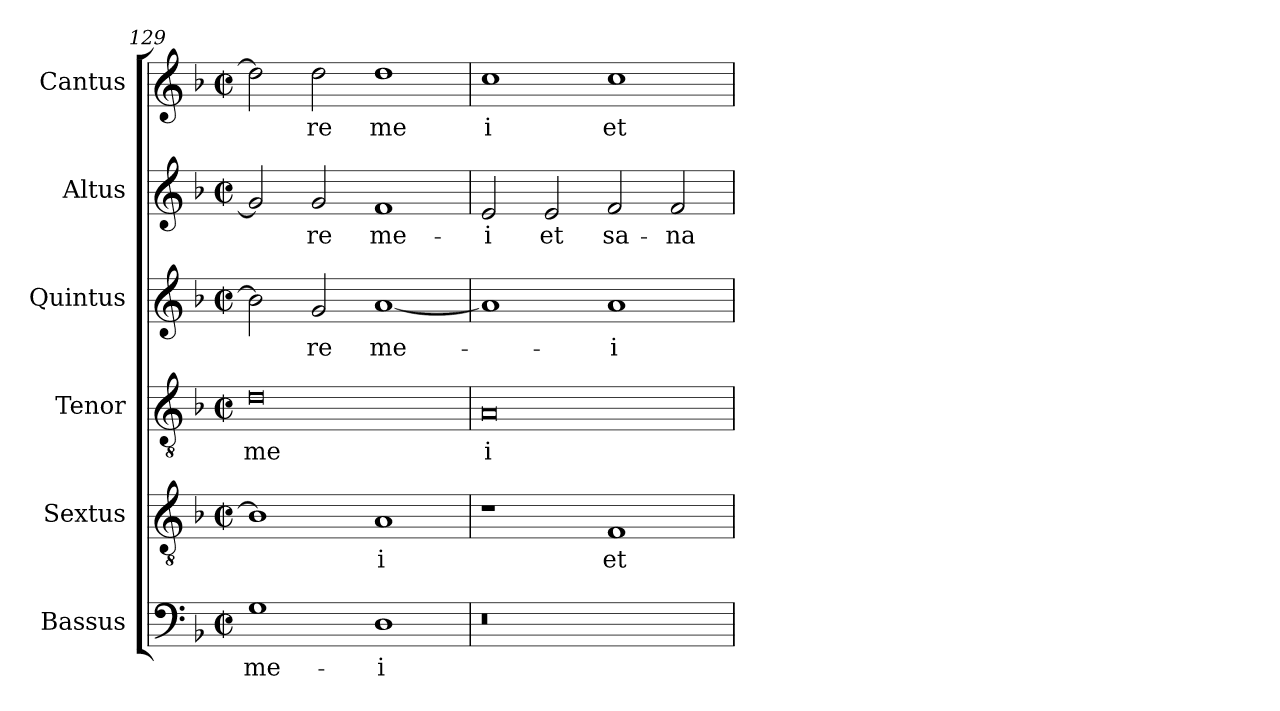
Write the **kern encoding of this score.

**kern	**text	**kern	**text	**kern	**text	**kern	**text	**kern	**text	**kern	**text
*part6	*part6	*part5	*part5	*part4	*part4	*part3	*part3	*part2	*part2	*part1	*part1
*staff6	*staff6	*staff5	*staff5	*staff4	*staff4	*staff3	*staff3	*staff2	*staff2	*staff1	*staff1
*I"Bassus	*	*I"Sextus	*	*I"Tenor	*	*I"Quintus	*	*I"Altus	*	*I"Cantus	*
*clefF4	*	*clefGv2	*	*clefGv2	*	*clefG2	*	*clefG2	*	*clefG2	*
*k[b-]	*	*k[b-]	*	*k[b-]	*	*k[b-]	*	*k[b-]	*	*k[b-]	*
*F:	*	*F:	*	*F:	*	*F:	*	*F:	*	*F:	*
*M2/2	*	*M2/2	*	*M2/2	*	*M2/2	*	*M2/2	*	*M2/2	*
*met(c|)	*	*met(c|)	*	*met(c|)	*	*met(c|)	*	*met(c|)	*	*met(c|)	*
=129	=129	=129	=129	=129	=129	=129	=129	=129	=129	=129	=129
!	!LO:LY:b:cj	!	!	!	!LO:LY:b:cj	!	!	!	!	!	!
1G	me-	1B-]	.	0d	me	2b-\]	.	2g/]	.	2dd\]	.
!	!	!	!	!	!	!	!LO:LY:b:cj	!	!LO:LY:b:cj	!	!LO:LY:b:cj
.	.	.	.	.	.	2g/	-re	2g/	-re	2dd\	re
!	!LO:LY:b:cj	!	!LO:LY:b:cj	!	!	!	!LO:LY:b:cj	!	!LO:LY:b:cj	!	!LO:LY:b:cj
1D	-i	1A	-i	.	.	[<1a	me-	1f	me-	1dd	me
=130	=130	=130	=130	=130	=130	=130	=130	=130	=130	=130	=130
!	!	!	!	!	!LO:LY:b:cj	!	!	!	!LO:LY:b:cj	!	!LO:LY:b:cj
0r	.	1r	.	0A	i	1a]	.	2e/	-i	1cc	i
!	!	!	!	!	!	!	!	!	!LO:LY:b:cj	!	!
.	.	.	.	.	.	.	.	2e/	et	.	.
!	!	!	!LO:LY:b:cj	!	!	!	!LO:LY:b:cj	!	!LO:LY:b:cj	!	!LO:LY:b:cj
.	.	1F	et	.	.	1a	-i	2f/	sa-	1cc	et
!	!	!	!	!	!	!	!	!	!LO:LY:b:cj	!	!
.	.	.	.	.	.	.	.	2f/	-na	.	.
=	=	=	=	=	=	=	=	=	=	=	=
*-	*-	*-	*-	*-	*-	*-	*-	*-	*-	*-	*-
